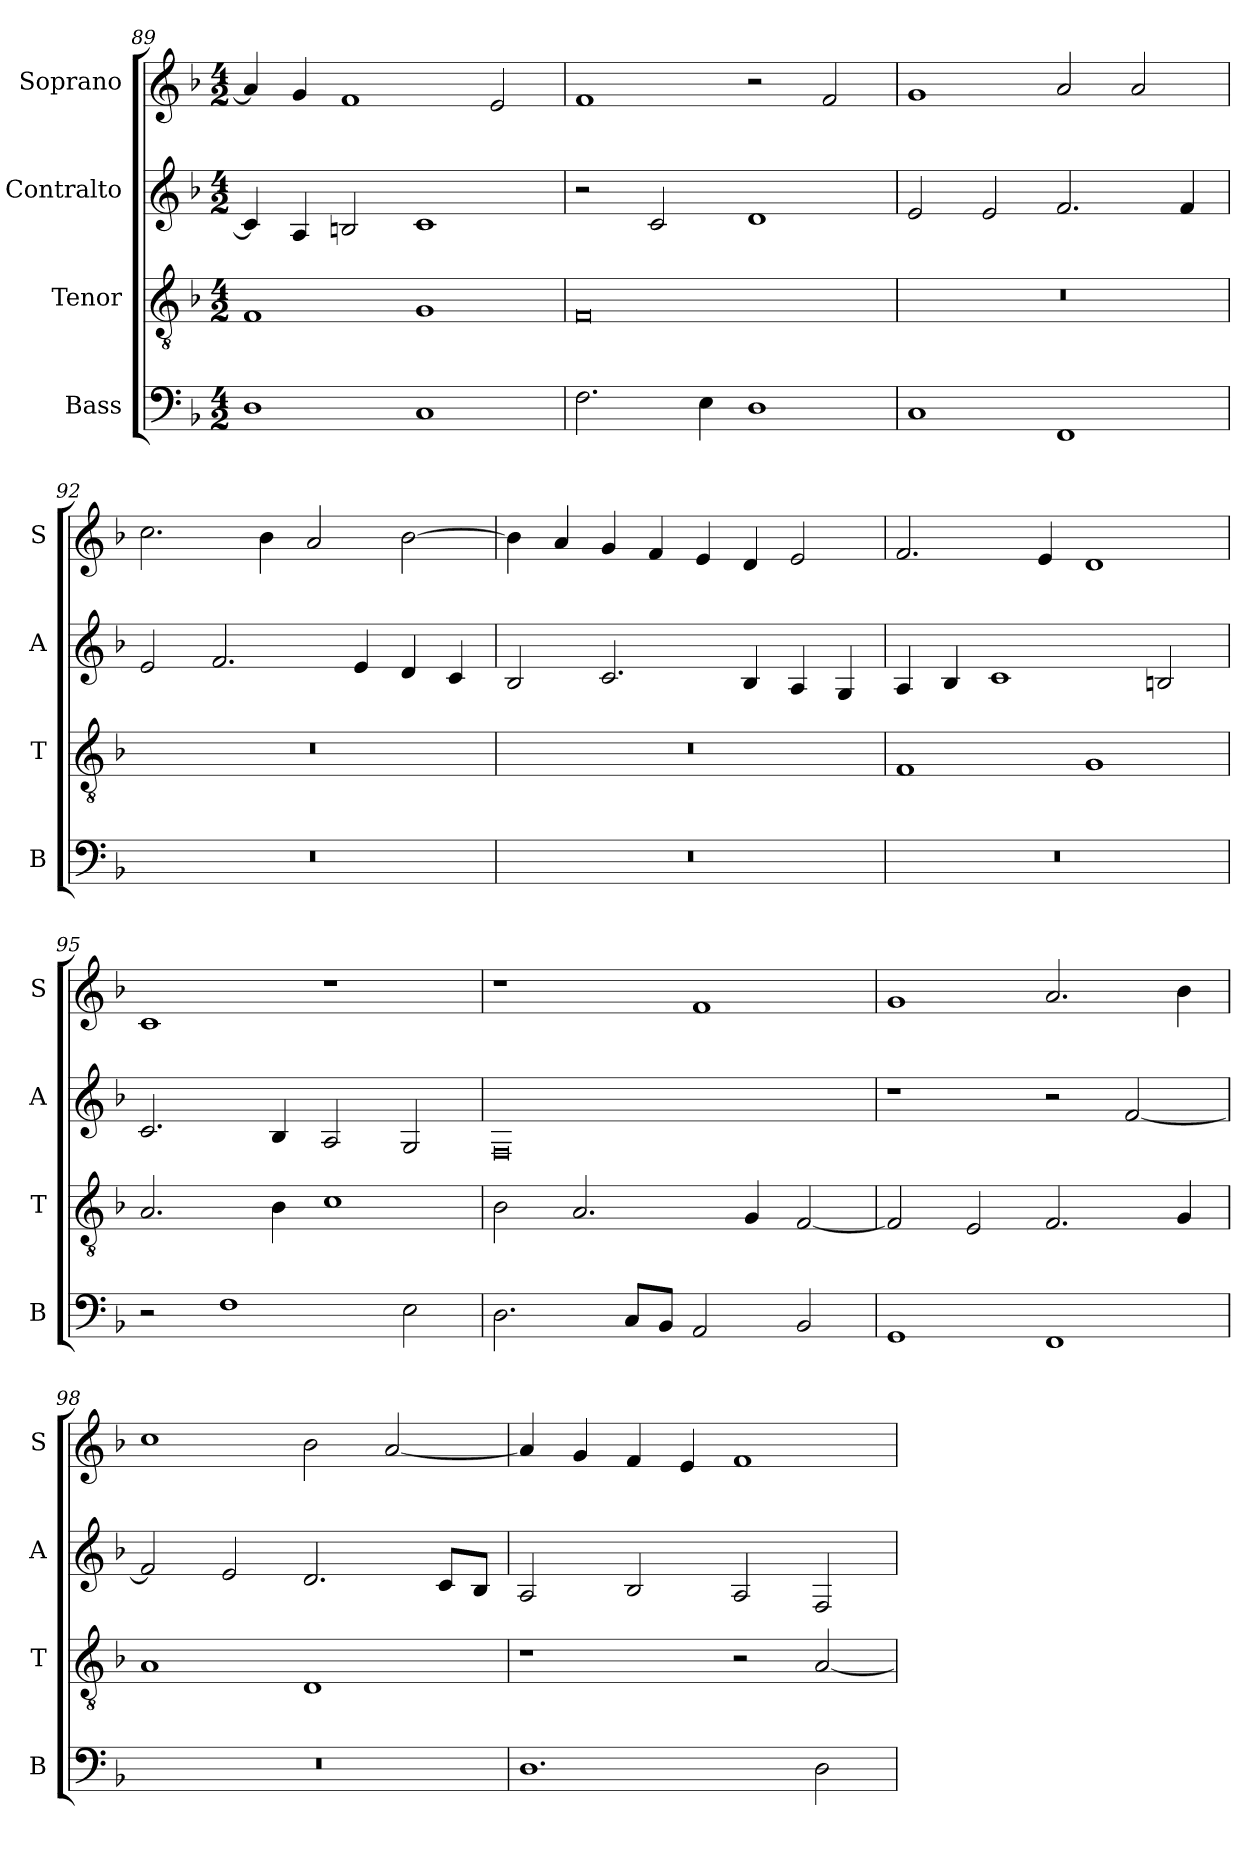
**kern	**kern	**kern	**kern
*part4	*part3	*part2	*part1
*staff4	*staff3	*staff2	*staff1
*I"Bass	*I"Tenor	*I"Contralto	*I"Soprano
*I'B	*I'T	*I'A	*I'S
*clefF4	*clefGv2	*clefG2	*clefG2
*k[b-]	*k[b-]	*k[b-]	*k[b-]
*F:ion	*F:ion	*F:ion	*F:ion
*M4/2	*M4/2	*M4/2	*M4/2
=89	=89	=89	=89
1D	1F	4c]	4a]
.	.	4A	4g
.	.	2Bn	1f
1C	1G	1c	.
.	.	.	2e
=90	=90	=90	=90
2.F	0F	2r	1f
.	.	2c	.
4E	.	.	.
1D	.	1d	2r
.	.	.	2f
=91	=91	=91	=91
1C	0r	2e	1g
.	.	2e	.
1FF	.	2.f	2a
.	.	.	2a
.	.	4f	.
=92	=92	=92	=92
0r	0r	2e	2.cc
.	.	2.f	.
.	.	.	4b-
.	.	.	2a
.	.	4e	.
.	.	4d	[2b-
.	.	4c	.
=93	=93	=93	=93
0r	0r	2B-	4b-]
.	.	.	4a
.	.	2.c	4g
.	.	.	4f
.	.	.	4e
.	.	4B-	4d
.	.	4A	2e
.	.	4G	.
=94	=94	=94	=94
0r	1F	4A	2.f
.	.	4B-	.
.	.	1c	.
.	.	.	4e
.	1G	.	1d
.	.	2Bn	.
=95	=95	=95	=95
2r	2.A	2.c	1c
1F	.	.	.
.	4B-	4B-	.
.	1c	2A	1r
2E	.	2G	.
=96	=96	=96	=96
2.D	2B-	0F	1r
.	2.A	.	.
8C/L	.	.	.
8BB-/J	.	.	.
2AA	.	.	1f
.	4G	.	.
2BB-	[2F	.	.
=97	=97	=97	=97
1GG	2F]	1r	1g
.	2E	.	.
1FF	2.F	2r	2.a
.	.	[2f	.
.	4G	.	4b-
=98	=98	=98	=98
0r	1A	2f]	1cc
.	.	2e	.
.	1D	2.d	2b-
.	.	.	[2a
.	.	8c/L	.
.	.	8B-/J	.
=99	=99	=99	=99
1.D	1r	2A	4a]
.	.	.	4g
.	.	2B-	4f
.	.	.	4e
.	2r	2A	1f
2D	[2A	2F	.
=	=	=	=
*-	*-	*-	*-
